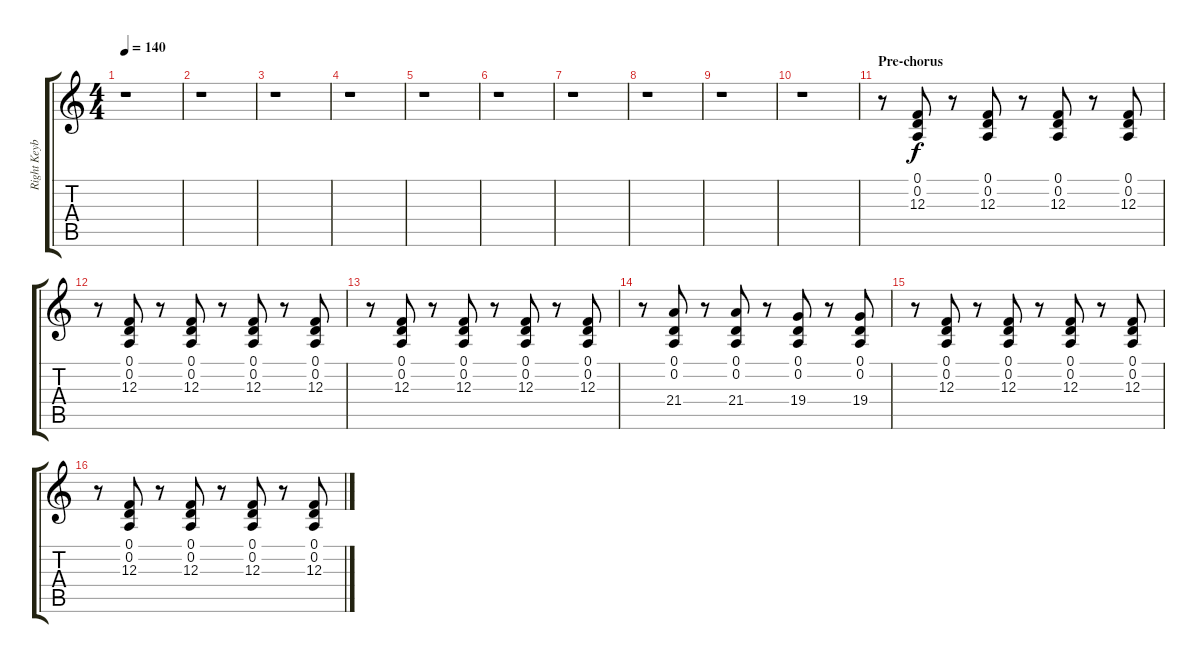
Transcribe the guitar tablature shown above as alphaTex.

\track ("Right Keybord (Overdub)" "Right Keyb") {instrument fx4atmosphere}
\staff {score tabs}
\tuning (D4 A3 F3 C3 G2 D2) {hide}
\ts (4 4)
\tempo 140
\clef g2
\ks c
r.1{dy f} |
r.1 |
r.1 |
r.1 |
r.1 |
r.1 |
r.1 |
r.1 |
r.1 |
r.1 |
\section ("" "Pre-chorus")
r.8{volume 13 instrument brightacousticpiano} (0.1 0.2 12.3).8 r.8 (0.1 0.2 12.3).8 r.8 (0.1 0.2 12.3).8 r.8 (0.1 0.2 12.3).8 |
r.8 (0.1 0.2 12.3).8 r.8 (0.1 0.2 12.3).8 r.8 (0.1 0.2 12.3).8 r.8 (0.1 0.2 12.3).8 |
r.8 (0.1 0.2 12.3).8 r.8 (0.1 0.2 12.3).8 r.8 (0.1 0.2 12.3).8 r.8 (0.1 0.2 12.3).8 |
r.8 (0.1 0.2 21.4).8 r.8 (0.1 0.2 21.4).8 r.8 (0.1 0.2 19.4).8 r.8 (0.1 0.2 19.4).8 |
r.8 (0.1 0.2 12.3).8 r.8 (0.1 0.2 12.3).8 r.8 (0.1 0.2 12.3).8 r.8 (0.1 0.2 12.3).8 |
r.8 (0.1 0.2 12.3).8 r.8 (0.1 0.2 12.3).8 r.8 (0.1 0.2 12.3).8 r.8 (0.1 0.2 12.3).8
